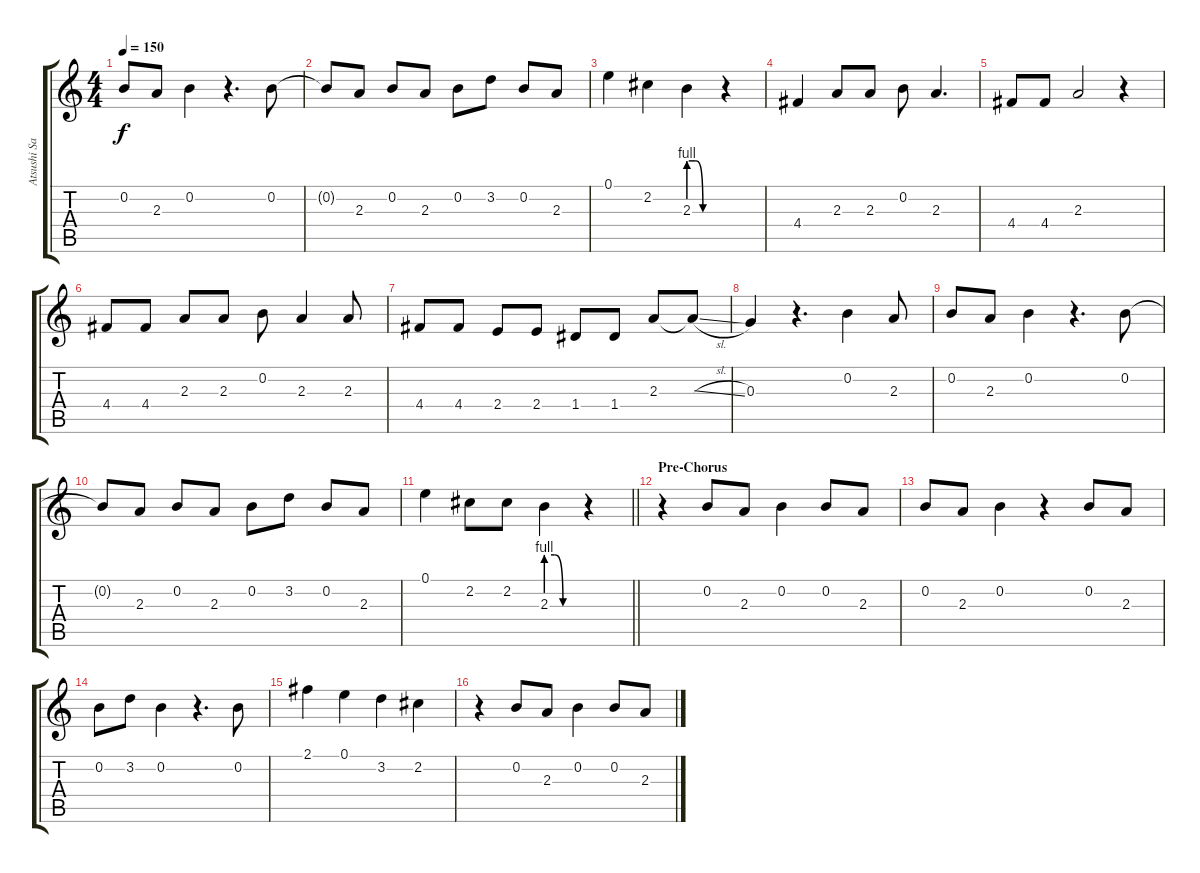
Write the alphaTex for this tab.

\track ("Atsushi Sakurai" "Atsushi Sa") {instrument electricguitarjazz}
\staff {score tabs}
\tuning (E4 B3 G3 D3 A2 E2) {hide}
\ts (4 4)
\tempo 150
\clef g2
\ks c
0.2.8{dy f} 2.3.8 0.2.4 r.4{d} 0.2.8 |
0.2{t}.8 2.3.8 0.2.8 2.3.8 0.2.8 3.2.8 0.2.8 2.3.8 |
0.1.4 2.2.4 2.3{be (custom 0 4 15 4 30 0 60 0)}.4 r.4 |
4.4.4 2.3.8 2.3.8 0.2.8 2.3.4{d} |
4.4.8 4.4.8 2.3.2 r.4 |
4.4.8 4.4.8 2.3.8 2.3.8 0.2.8 2.3.4 2.3.8 |
4.4.8 4.4.8 2.4.8 2.4.8 1.4.8 1.4.8 2.3.8 2.3{sl t}.8 |
0.3.4 r.4{d} 0.2.4 2.3.8 |
0.2.8 2.3.8 0.2.4 r.4{d} 0.2.8 |
0.2{t}.8 2.3.8 0.2.8 2.3.8 0.2.8 3.2.8 0.2.8 2.3.8 |
\barLineRight lightlight
0.1.4 2.2.8 2.2.8 2.3{be (custom 0 4 15 4 30 0 60 0)}.4 r.4 |
\section ("" "Pre-Chorus")
r.4 0.2.8 2.3.8 0.2.4 0.2.8 2.3.8 |
0.2.8 2.3.8 0.2.4 r.4 0.2.8 2.3.8 |
0.2.8 3.2.8 0.2.4 r.4{d} 0.2.8 |
2.1.4 0.1.4 3.2.4 2.2.4 |
r.4 0.2.8 2.3.8 0.2.4 0.2.8 2.3.8
